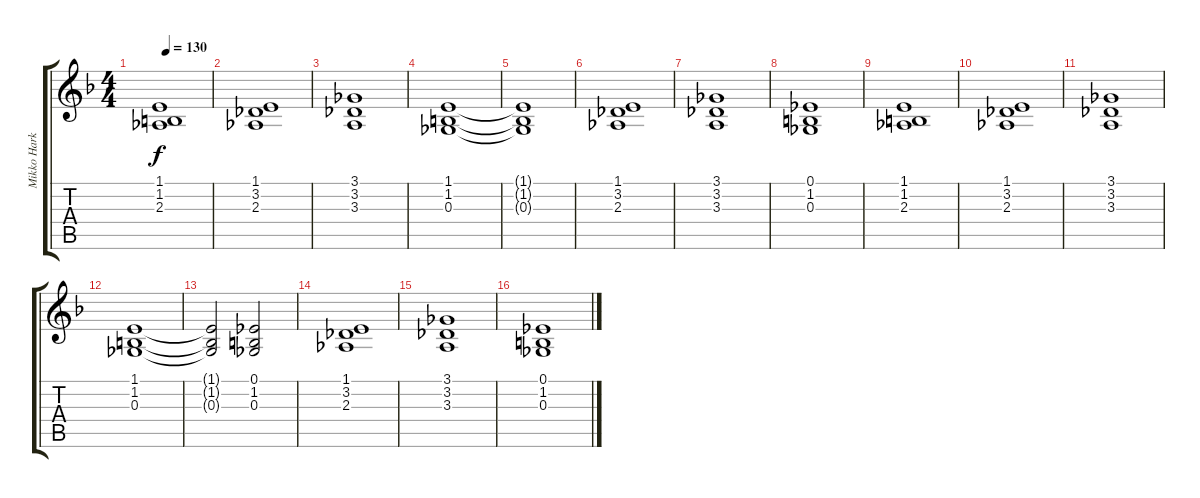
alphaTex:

\track ("Mikko Harkin LH" "Mikko Hark") {instrument harpsichord}
\staff {score tabs}
\tuning (Eb4 Bb3 Gb3 Db3 Ab2 Eb2) {hide}
\ts (4 4)
\tempo 130
\clef g2
\ks dminor
(1.1 1.2 2.3).1{dy f} |
(1.1 3.2 2.3).1 |
(3.1 3.2 3.3).1 |
(1.1 1.2 0.3).1 |
(1.1{t} 1.2{t} 0.3{t}).1 |
(1.1 3.2 2.3).1 |
(3.1 3.2 3.3).1 |
(0.1 1.2 0.3).1 |
(1.1 1.2 2.3).1 |
(1.1 3.2 2.3).1 |
(3.1 3.2 3.3).1 |
(1.1 1.2 0.3).1 |
(1.1{t} 1.2{t} 0.3{t}).2 (0.1 1.2 0.3).2 |
(1.1 3.2 2.3).1 |
(3.1 3.2 3.3).1 |
(0.1 1.2 0.3).1
